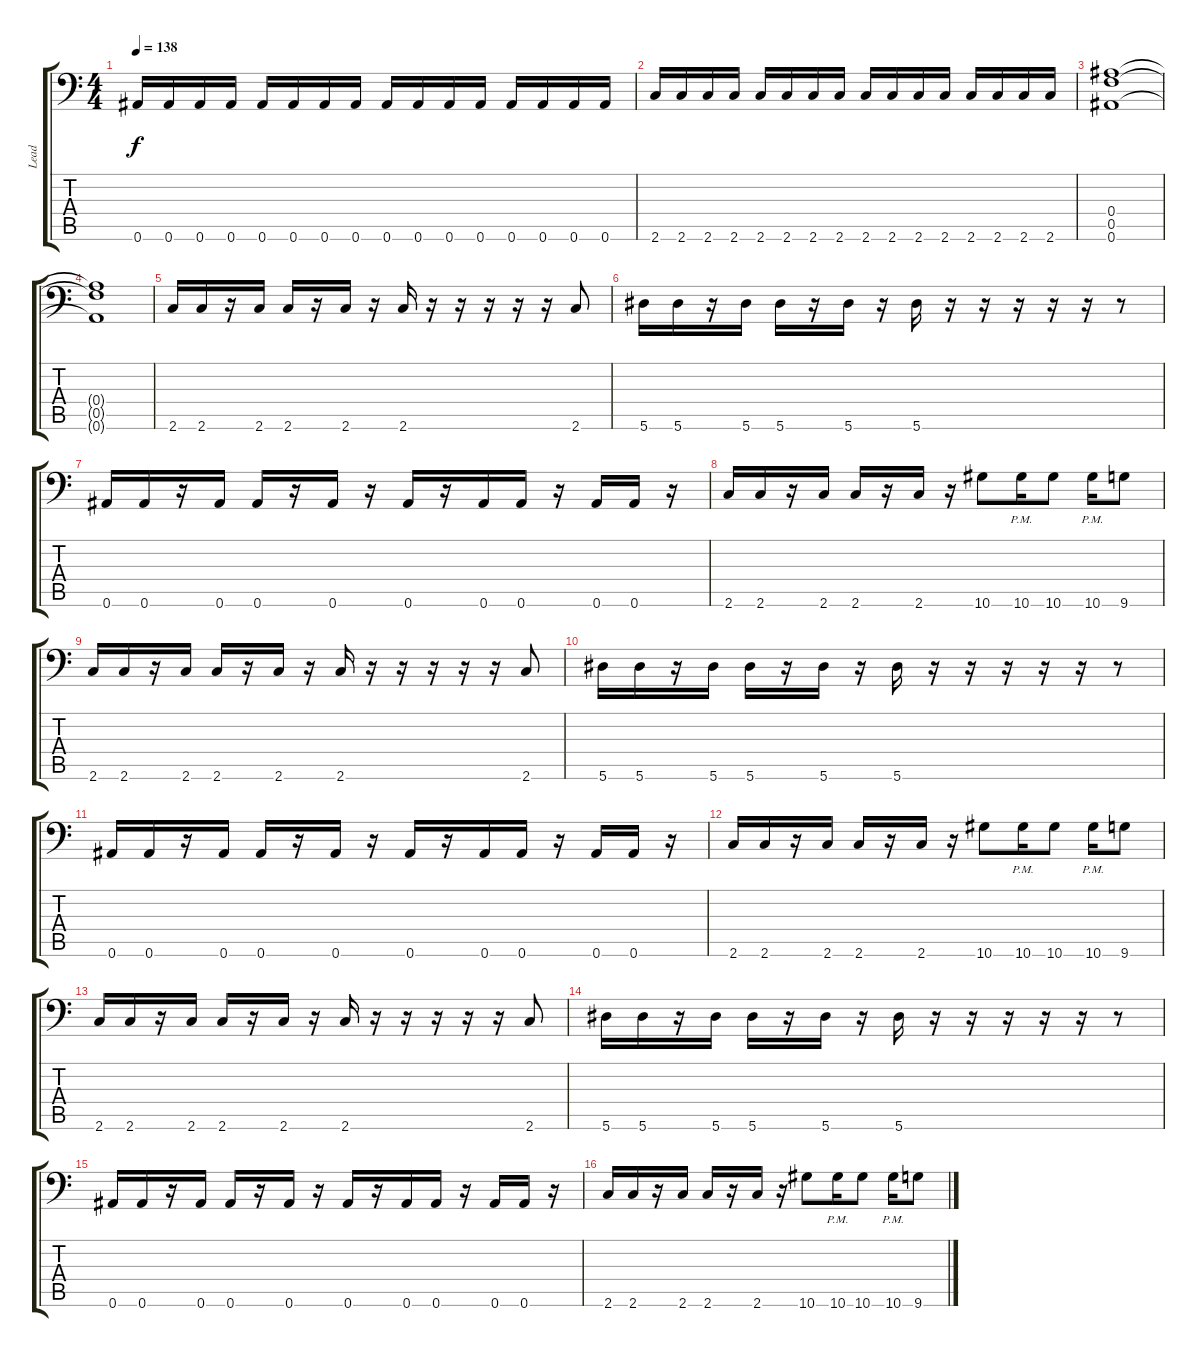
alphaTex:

\track ("Lead" "Lead") {instrument distortionguitar}
\staff {score tabs}
\tuning (C4 G3 Eb3 Bb2 F2 Bb1) {hide}
\ts (4 4)
\tempo 138
\clef f4
\ks c
0.6.16{dy f} 0.6.16 0.6.16 0.6.16 0.6.16 0.6.16 0.6.16 0.6.16 0.6.16 0.6.16 0.6.16 0.6.16 0.6.16 0.6.16 0.6.16 0.6.16 |
2.6.16 2.6.16 2.6.16 2.6.16 2.6.16 2.6.16 2.6.16 2.6.16 2.6.16 2.6.16 2.6.16 2.6.16 2.6.16 2.6.16 2.6.16 2.6.16 |
(0.4 0.5 0.6).1 |
(0.4{t} 0.5{t} 0.6{t}).1 |
2.6.16 2.6.16 r.16 2.6.16 2.6.16 r.16 2.6.16 r.16 2.6.16 r.16 r.16 r.16 r.16 r.16 2.6.8 |
5.6.16 5.6.16 r.16 5.6.16 5.6.16 r.16 5.6.16 r.16 5.6.16 r.16 r.16 r.16 r.16 r.16 r.8 |
0.6.16 0.6.16 r.16 0.6.16 0.6.16 r.16 0.6.16 r.16 0.6.16 r.16 0.6.16 0.6.16 r.16 0.6.16 0.6.16 r.16 |
2.6.16 2.6.16 r.16 2.6.16 2.6.16 r.16 2.6.16 r.16 10.6.8 10.6{pm}.16 10.6.8 10.6{pm}.16 9.6.8 |
2.6.16 2.6.16 r.16 2.6.16 2.6.16 r.16 2.6.16 r.16 2.6.16 r.16 r.16 r.16 r.16 r.16 2.6.8 |
5.6.16 5.6.16 r.16 5.6.16 5.6.16 r.16 5.6.16 r.16 5.6.16 r.16 r.16 r.16 r.16 r.16 r.8 |
0.6.16 0.6.16 r.16 0.6.16 0.6.16 r.16 0.6.16 r.16 0.6.16 r.16 0.6.16 0.6.16 r.16 0.6.16 0.6.16 r.16 |
2.6.16 2.6.16 r.16 2.6.16 2.6.16 r.16 2.6.16 r.16 10.6.8 10.6{pm}.16 10.6.8 10.6{pm}.16 9.6.8 |
2.6.16 2.6.16 r.16 2.6.16 2.6.16 r.16 2.6.16 r.16 2.6.16 r.16 r.16 r.16 r.16 r.16 2.6.8 |
5.6.16 5.6.16 r.16 5.6.16 5.6.16 r.16 5.6.16 r.16 5.6.16 r.16 r.16 r.16 r.16 r.16 r.8 |
0.6.16 0.6.16 r.16 0.6.16 0.6.16 r.16 0.6.16 r.16 0.6.16 r.16 0.6.16 0.6.16 r.16 0.6.16 0.6.16 r.16 |
2.6.16 2.6.16 r.16 2.6.16 2.6.16 r.16 2.6.16 r.16 10.6.8 10.6{pm}.16 10.6.8 10.6{pm}.16 9.6.8
